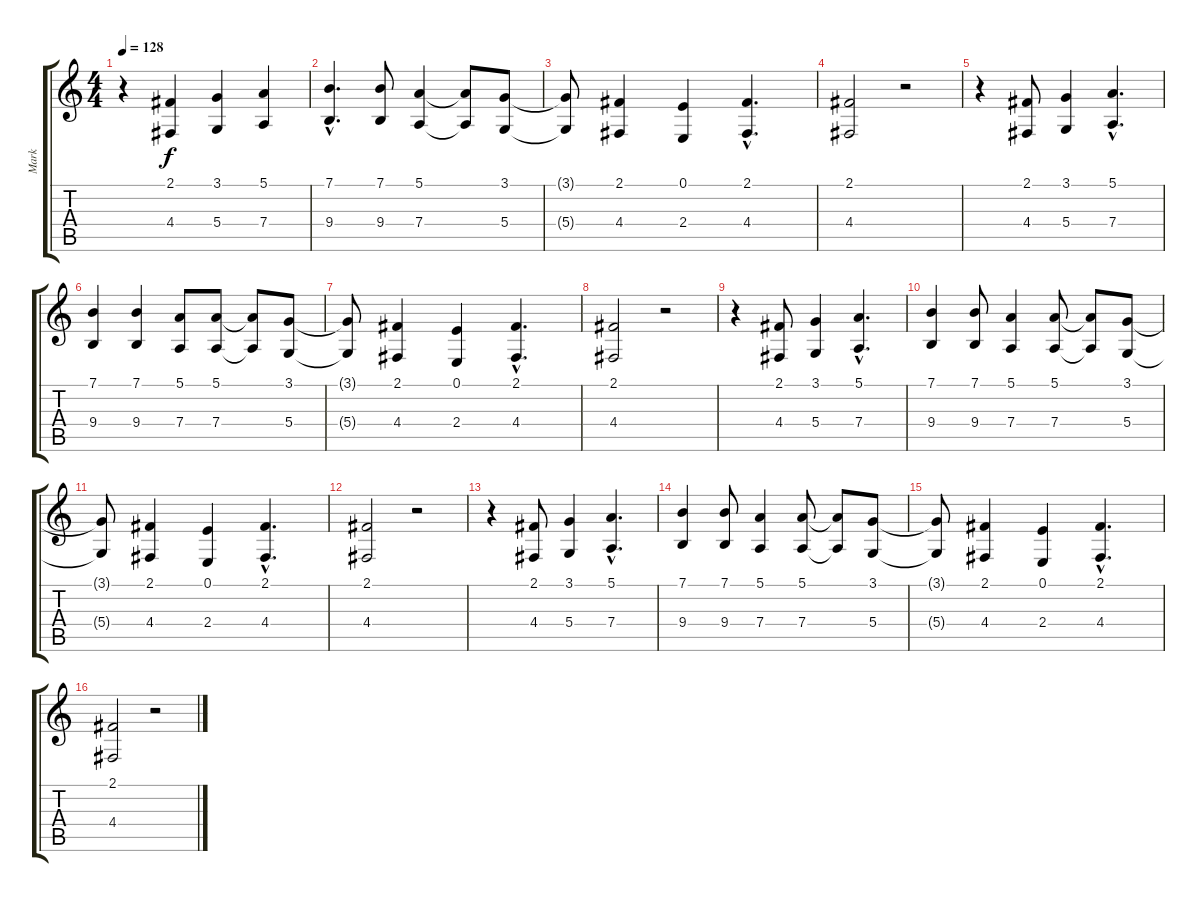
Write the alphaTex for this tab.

\track ("Mark" "Mark") {instrument choiraahs}
\staff {score tabs}
\tuning (E4 B3 G3 D3 A2 E2) {hide}
\ts (4 4)
\tempo 128
\clef g2
\ks c
r.4{dy f} (2.1 4.4).4 (3.1 5.4).4 (5.1 7.4).4 |
(7.1{hac} 9.4{hac}).4{d} (7.1 9.4).8 (5.1 7.4).4 (5.1{t} 7.4{t}).8 (3.1 5.4).8 |
(3.1{t} 5.4{t}).8 (2.1 4.4).4 (0.1 2.4).4 (2.1{hac} 4.4{hac}).4{d} |
(2.1 4.4).2 r.2 |
r.4 (2.1 4.4).8 (3.1 5.4).4 (5.1{hac} 7.4{hac}).4{d} |
(7.1 9.4).4 (7.1 9.4).4 (5.1 7.4).8 (5.1 7.4).8 (5.1{t} 7.4{t}).8 (3.1 5.4).8 |
(3.1{t} 5.4{t}).8 (2.1 4.4).4 (0.1 2.4).4 (2.1{hac} 4.4{hac}).4{d} |
(2.1 4.4).2 r.2 |
r.4 (2.1 4.4).8 (3.1 5.4).4 (5.1{hac} 7.4{hac}).4{d} |
(7.1 9.4).4 (7.1 9.4).8 (5.1 7.4).4 (5.1 7.4).8 (5.1{t} 7.4{t}).8 (3.1 5.4).8 |
(3.1{t} 5.4{t}).8 (2.1 4.4).4 (0.1 2.4).4 (2.1{hac} 4.4{hac}).4{d} |
(2.1 4.4).2 r.2 |
r.4 (2.1 4.4).8 (3.1 5.4).4 (5.1{hac} 7.4{hac}).4{d} |
(7.1 9.4).4 (7.1 9.4).8 (5.1 7.4).4 (5.1 7.4).8 (5.1{t} 7.4{t}).8 (3.1 5.4).8 |
(3.1{t} 5.4{t}).8 (2.1 4.4).4 (0.1 2.4).4 (2.1{hac} 4.4{hac}).4{d} |
(2.1 4.4).2 r.2
